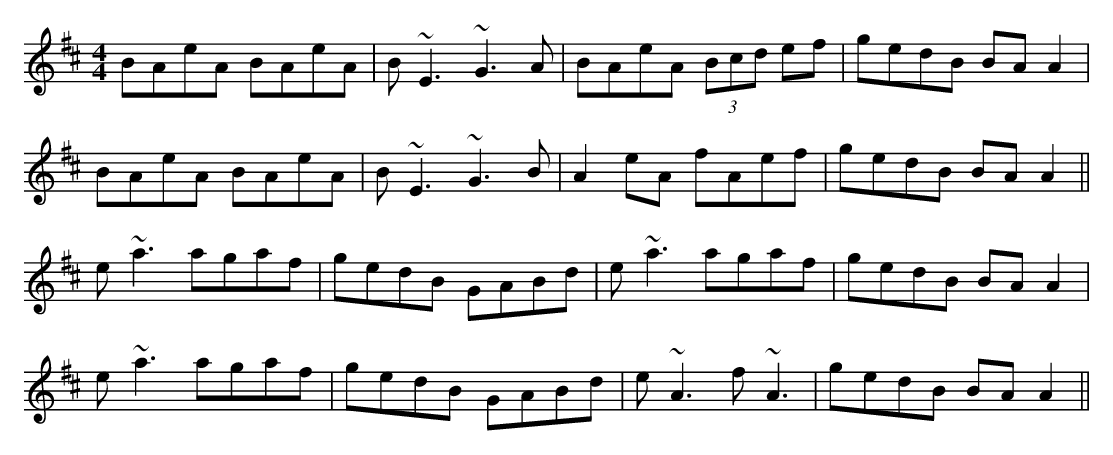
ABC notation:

X:1
M:4/4
K:Amix
BAeA BAeA|B~E3 ~G3A|BAeA (3Bcd ef|gedB BA A2|
BAeA BAeA|B~E3 ~G3B|A2eA fAef|gedB BA A2||
e~a3 agaf|gedB GABd|e~a3 agaf|gedB BA A2|
e~a3 agaf|gedB GABd|e~A3 f~A3|gedB BA A2||
